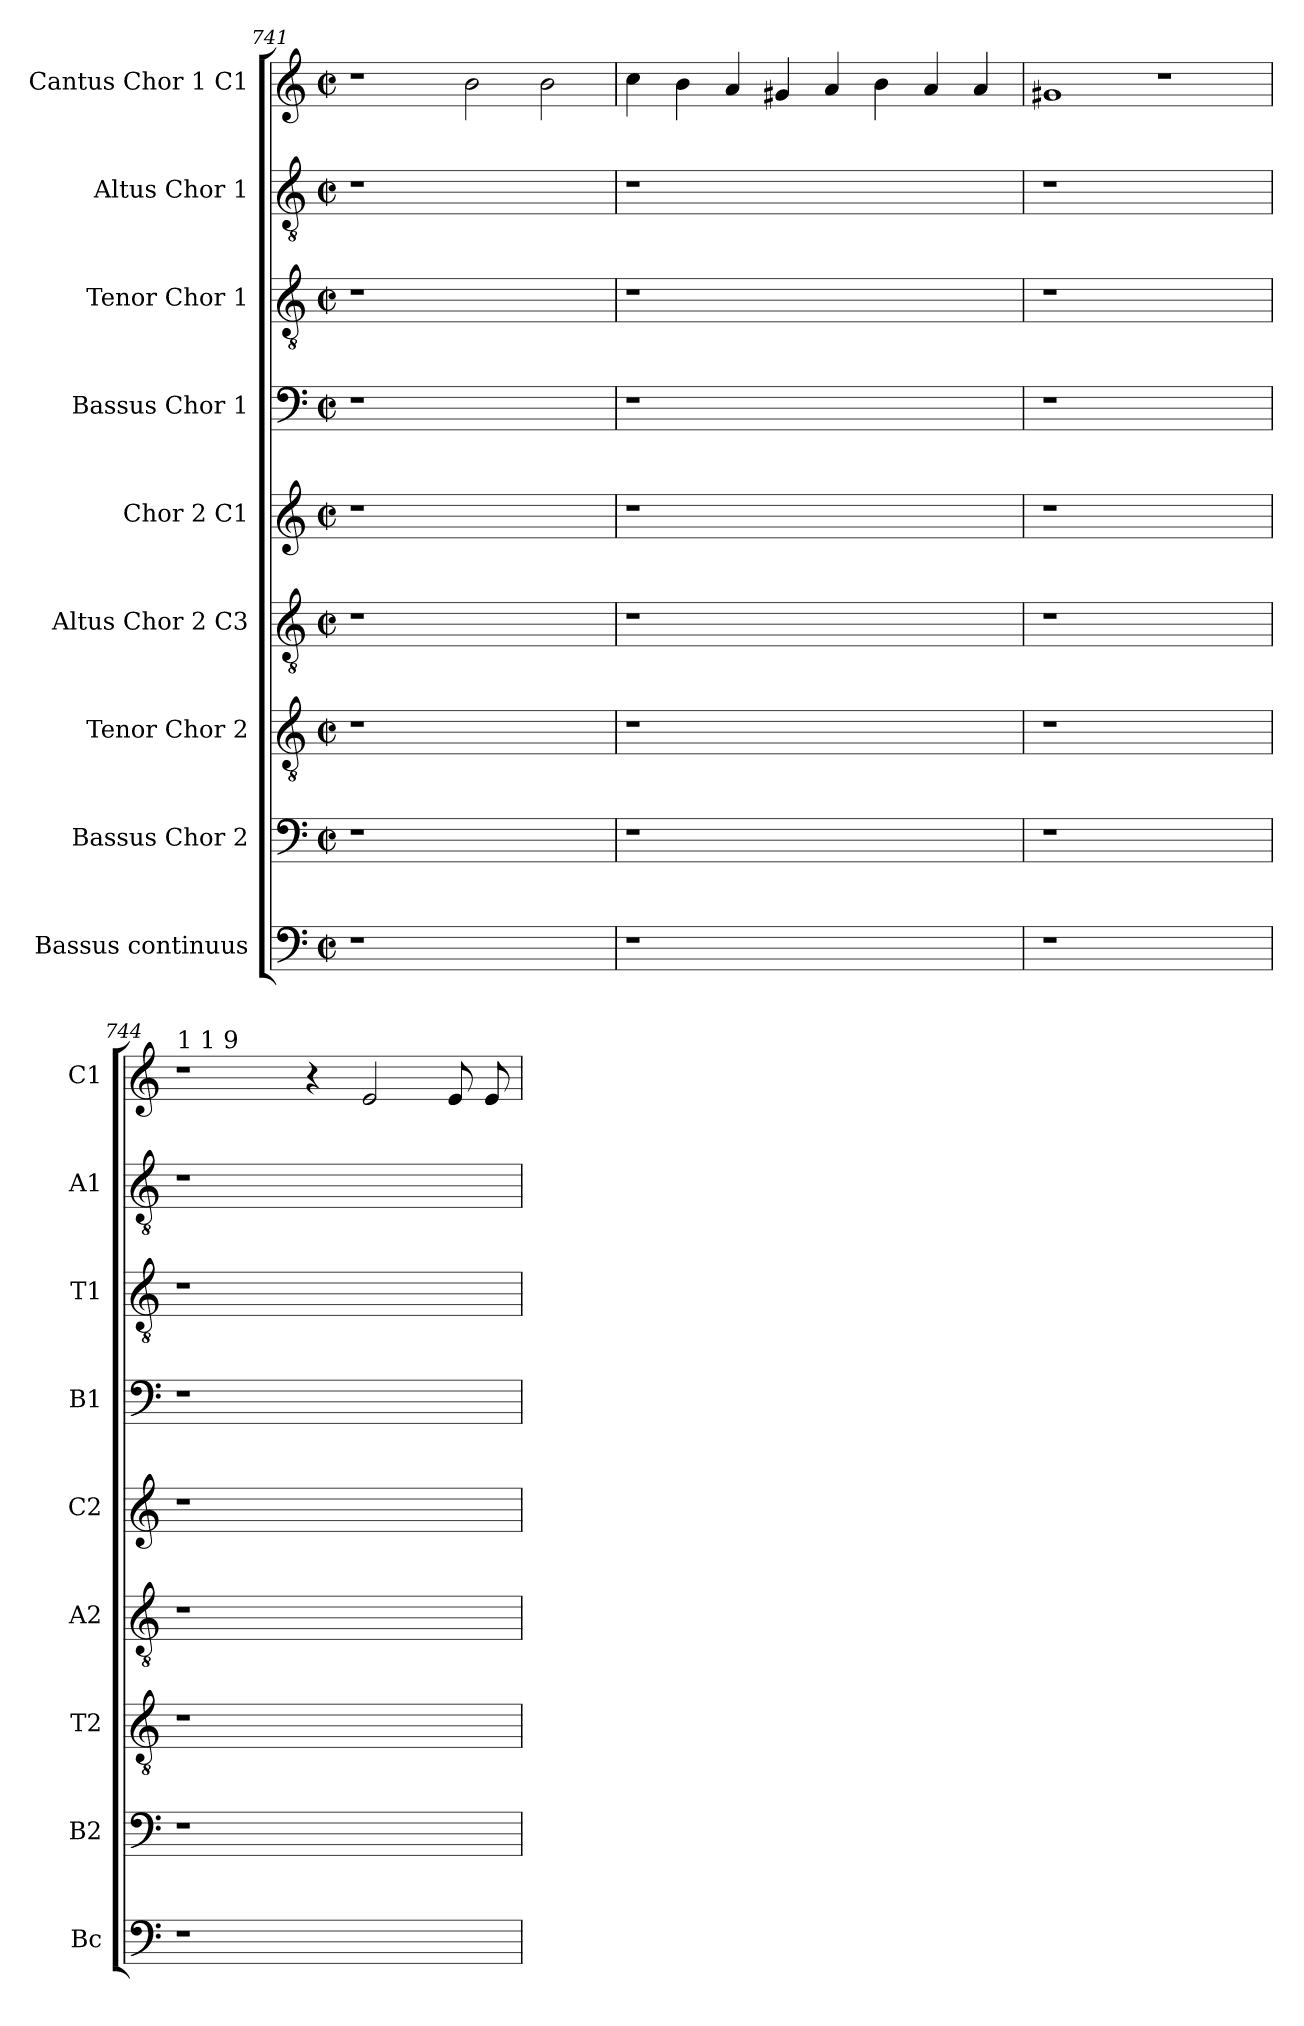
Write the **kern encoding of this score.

**kern	**kern	**kern	**kern	**kern	**kern	**kern	**kern	**kern
*part9	*part8	*part7	*part6	*part5	*part4	*part3	*part2	*part1
*staff9	*staff8	*staff7	*staff6	*staff5	*staff4	*staff3	*staff2	*staff1
*I"Bassus continuus	*I"Bassus Chor 2	*I"Tenor Chor 2	*I"Altus Chor 2 C3	*I"Chor 2 C1	*I"Bassus Chor 1	*I"Tenor Chor 1	*I"Altus Chor 1	*I"Cantus Chor 1 C1
*I'Bc	*I'B2	*I'T2	*I'A2	*I'C2	*I'B1	*I'T1	*I'A1	*I'C1
*clefF4	*clefF4	*clefGv2	*clefGv2	*clefG2	*clefF4	*clefGv2	*clefGv2	*clefG2
*ITrd7c12	*	*	*	*	*	*	*	*
*k[]	*k[]	*k[]	*k[]	*k[]	*k[]	*k[]	*k[]	*k[]
*C:	*C:	*C:	*C:	*C:	*C:	*C:	*C:	*C:
*M2/2	*M2/2	*M2/2	*M2/2	*M2/2	*M2/2	*M2/2	*M2/2	*M2/2
*met(c|)	*met(c|)	*met(c|)	*met(c|)	*met(c|)	*met(c|)	*met(c|)	*met(c|)	*met(c|)
=741	=741	=741	=741	=741	=741	=741	=741	=741
1r	1r	1r	1r	1r	1r	1r	1r	1r
1ryy	1ryy	1ryy	1ryy	1ryy	1ryy	1ryy	1ryy	2b\
.	.	.	.	.	.	.	.	2b\
=742	=742	=742	=742	=742	=742	=742	=742	=742
1r	1r	1r	1r	1r	1r	1r	1r	4cc\
.	.	.	.	.	.	.	.	4b\
.	.	.	.	.	.	.	.	4a/
.	.	.	.	.	.	.	.	4g#X/
1ryy	1ryy	1ryy	1ryy	1ryy	1ryy	1ryy	1ryy	4a/
.	.	.	.	.	.	.	.	4b\
.	.	.	.	.	.	.	.	4a/
.	.	.	.	.	.	.	.	4a/
=743	=743	=743	=743	=743	=743	=743	=743	=743
1r	1r	1r	1r	1r	1r	1r	1r	1g#X
1ryy	1ryy	1ryy	1ryy	1ryy	1ryy	1ryy	1ryy	1r
!!LO:LB:g=z
=744	=744	=744	=744	=744	=744	=744	=744	=744
!	!	!	!	!	!	!	!	!LO:TX:a:t=1 1 9
1r	1r	1r	1r	1r	1r	1r	1r	1r
1ryy	1ryy	1ryy	1ryy	1ryy	1ryy	1ryy	1ryy	4r
.	.	.	.	.	.	.	.	2e/
.	.	.	.	.	.	.	.	8e/
.	.	.	.	.	.	.	.	8e/
=	=	=	=	=	=	=	=	=
*-	*-	*-	*-	*-	*-	*-	*-	*-
